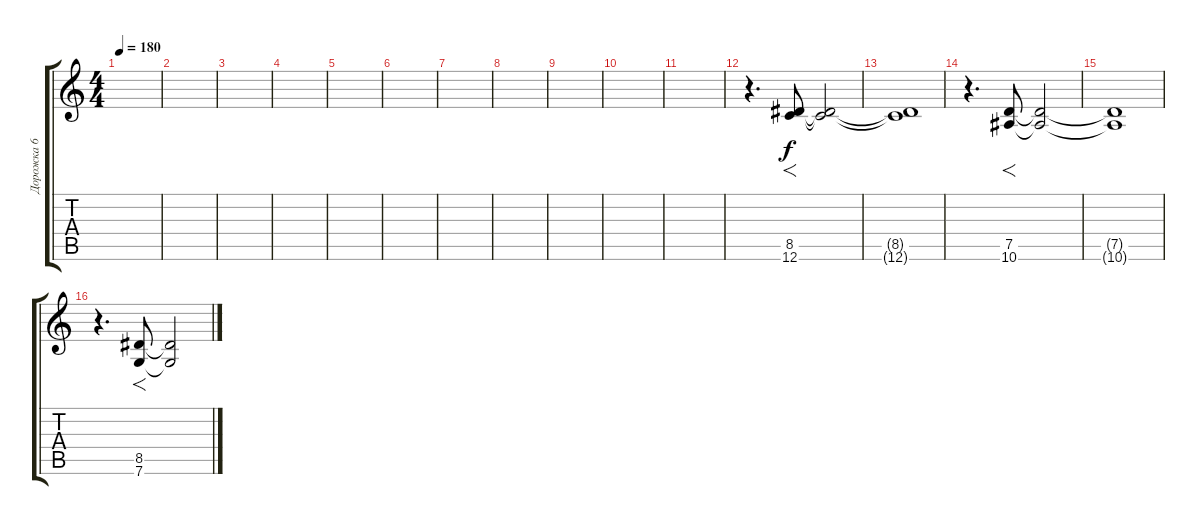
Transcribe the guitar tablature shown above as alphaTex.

\track ("Дорожка 6" "Дорожка 6") {instrument overdrivenguitar}
\staff {score tabs}
\tuning (D4 A3 F3 C3 G2 C2) {hide}
\ts (4 4)
\tempo 180
\clef g2
\ks c
|
|
|
|
|
|
|
|
|
|
|
r.4{d volume 13} (8.5 12.6).8{f} (8.5{t} 12.6{t}).2 |
(8.5{t} 12.6{t}).1 |
r.4{d} (7.5 10.6).8{f} (7.5{t} 10.6{t}).2 |
(7.5{t} 10.6{t}).1 |
r.4{d} (8.5 7.6).8{f} (8.5{t} 7.6{t}).2
